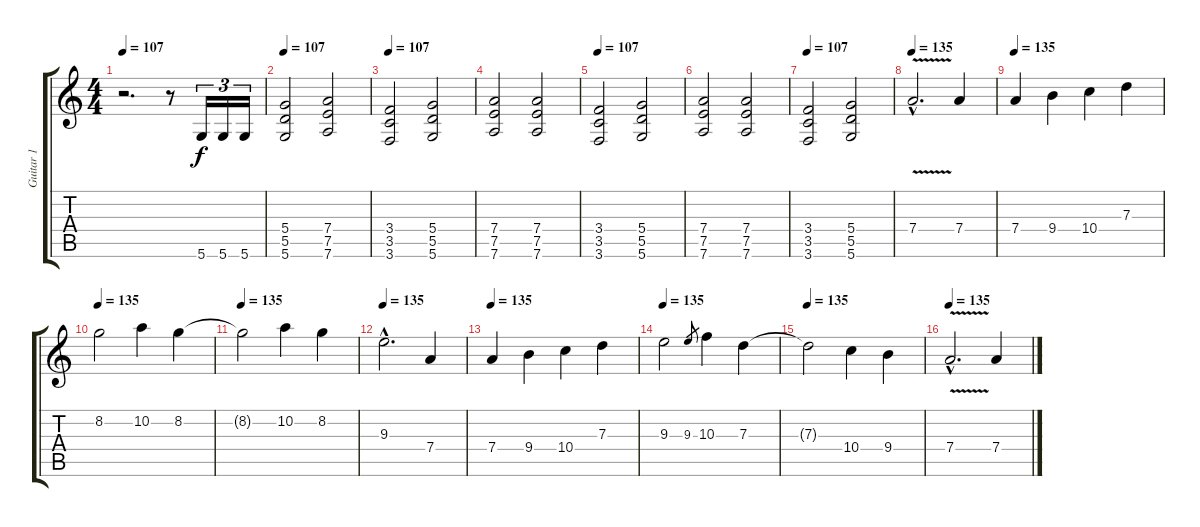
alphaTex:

\track ("Guitar 1" "Guitar 1") {instrument distortionguitar}
\staff {score tabs}
\tuning (E4 B3 G3 D3 A2 D2) {hide}
\ts (4 4)
\tempo 107
\clef g2
\ks c
r.2{d dy f} r.8 5.6.16{tu (3 2)} 5.6.16{tu (3 2)} 5.6.16{tu (3 2)} |
\tempo 107
(5.4 5.5 5.6).2 (7.4 7.5 7.6).2 |
\tempo 107
(3.4 3.5 3.6).2 (5.4 5.5 5.6).2 |
(7.4 7.5 7.6).2 (7.4 7.5 7.6).2 |
\tempo 107
(3.4 3.5 3.6).2 (5.4 5.5 5.6).2 |
(7.4 7.5 7.6).2 (7.4 7.5 7.6).2 |
\tempo 107
(3.4 3.5 3.6).2 (5.4 5.5 5.6).2 |
\tempo 135
7.4{v hac}.2{d volume 16} 7.4.4 |
\tempo 135
7.4.4 9.4.4 10.4.4 7.3.4 |
\tempo 135
8.2.2 10.2.4 8.2.4 |
\tempo 135
8.2{t}.2 10.2.4 8.2.4 |
\tempo 135
9.3{hac}.2{d} 7.4.4 |
\tempo 135
7.4.4 9.4.4 10.4.4 7.3.4 |
\tempo 135
9.3.2 9.3.8{gr} 10.3.4 7.3.4 |
\tempo 135
7.3{t}.2 10.4.4 9.4.4 |
\tempo 135
7.4{v hac}.2{d volume 16} 7.4.4
